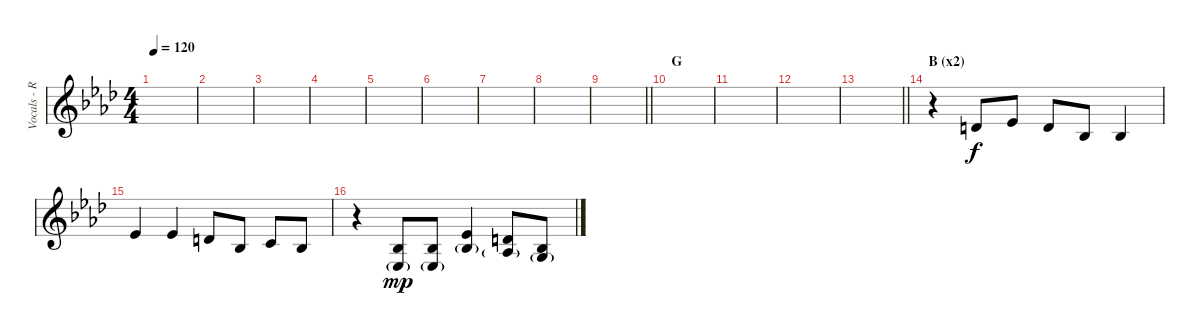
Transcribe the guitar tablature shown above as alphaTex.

\track ("Vocals - Ruki" "Vocals - R") {instrument lead6voice}
\staff {score}
\tuning (B3 Gb3 D3 A2 E2 B1) {hide}
\ts (4 4)
\tempo 120
\clef g2
\ks ab
|
|
|
|
|
|
|
|
\barLineRight lightlight
|
\section ("" "G")
|
|
|
\barLineRight lightlight
|
\section ("" "B (x2)")
r.4 3.1.8{dy f} 4.1.8 3.1.8 4.2.8 4.2.4 |
4.1.4 4.1.4 3.1.8 4.2.8 1.1.8 4.2.8 |
r.4 (4.2 1.3{g}).8{dy mp} (4.2 1.3{g}).8 (4.1 4.2{g}).4 (3.1 2.2{g}).8 (4.2 5.3{g}).8
